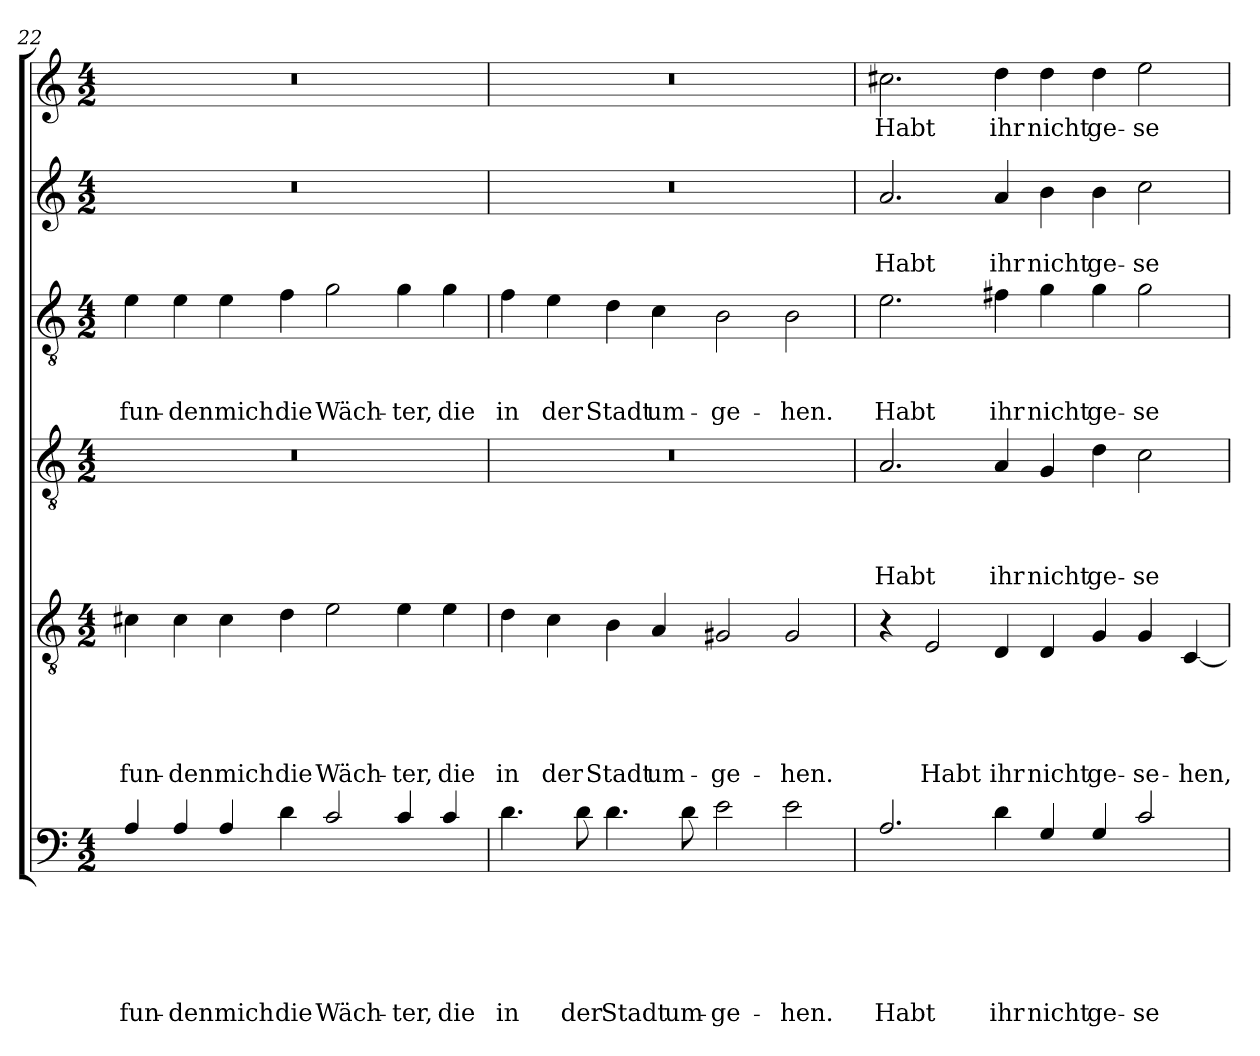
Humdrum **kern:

**kern	**text	**text	**text	**text	**text	**text	**kern	**text	**text	**text	**text	**text	**kern	**text	**text	**text	**text	**kern	**text	**text	**text	**kern	**text	**text	**kern	**text
*part6	*part6	*part6	*part6	*part6	*part6	*part6	*part5	*part5	*part5	*part5	*part5	*part5	*part4	*part4	*part4	*part4	*part4	*part3	*part3	*part3	*part3	*part2	*part2	*part2	*part1	*part1
*staff6	*staff6	*staff6	*staff6	*staff6	*staff6	*staff6	*staff5	*staff5	*staff5	*staff5	*staff5	*staff5	*staff4	*staff4	*staff4	*staff4	*staff4	*staff3	*staff3	*staff3	*staff3	*staff2	*staff2	*staff2	*staff1	*staff1
*clefF4	*	*	*	*	*	*	*clefGv2	*	*	*	*	*	*clefGv2	*	*	*	*	*clefGv2	*	*	*	*clefG2	*	*	*clefG2	*
*ITrd8c14	*	*	*	*	*	*	*	*	*	*	*	*	*	*	*	*	*	*	*	*	*	*	*	*	*	*
*k[]	*	*	*	*	*	*	*k[]	*	*	*	*	*	*k[]	*	*	*	*	*k[]	*	*	*	*k[]	*	*	*k[]	*
*C:	*	*	*	*	*	*	*C:	*	*	*	*	*	*C:	*	*	*	*	*C:	*	*	*	*C:	*	*	*C:	*
*M4/2	*	*	*	*	*	*	*M4/2	*	*	*	*	*	*M4/2	*	*	*	*	*M4/2	*	*	*	*M4/2	*	*	*M4/2	*
=22	=22	=22	=22	=22	=22	=22	=22	=22	=22	=22	=22	=22	=22	=22	=22	=22	=22	=22	=22	=22	=22	=22	=22	=22	=22	=22
!	!	!	!	!	!	!LO:LY:b	!	!	!	!	!	!LO:LY:b	!	!	!	!	!	!	!	!	!LO:LY:b	!	!	!	!	!
4AA/	.	.	.	.	.	fun-	4c#X\	.	.	.	.	fun-	0r	.	.	.	.	4e\	.	.	fun-	0r	.	.	0r	.
!	!	!	!	!	!	!LO:LY:b	!	!	!	!	!	!LO:LY:b	!	!	!	!	!	!	!	!	!LO:LY:b	!	!	!	!	!
4AA/	.	.	.	.	.	-den	4c#\	.	.	.	.	-den	.	.	.	.	.	4e\	.	.	-den	.	.	.	.	.
!	!	!	!	!	!	!LO:LY:b	!	!	!	!	!	!LO:LY:b	!	!	!	!	!	!	!	!	!LO:LY:b	!	!	!	!	!
4AA/	.	.	.	.	.	mich	4c#\	.	.	.	.	mich	.	.	.	.	.	4e\	.	.	mich	.	.	.	.	.
!	!	!	!	!	!	!LO:LY:b	!	!	!	!	!	!LO:LY:b	!	!	!	!	!	!	!	!	!LO:LY:b	!	!	!	!	!
4D\	.	.	.	.	.	die	4d\	.	.	.	.	die	.	.	.	.	.	4f\	.	.	die	.	.	.	.	.
!	!	!	!	!	!	!LO:LY:b	!	!	!	!	!	!LO:LY:b	!	!	!	!	!	!	!	!	!LO:LY:b	!	!	!	!	!
2C/	.	.	.	.	.	Wäch-	2e\	.	.	.	.	Wäch-	.	.	.	.	.	2g\	.	.	Wäch-	.	.	.	.	.
!	!	!	!	!	!	!LO:LY:b	!	!	!	!	!	!LO:LY:b	!	!	!	!	!	!	!	!	!LO:LY:b	!	!	!	!	!
4C/	.	.	.	.	.	-ter,	4e\	.	.	.	.	-ter,	.	.	.	.	.	4g\	.	.	-ter,	.	.	.	.	.
!	!	!	!	!	!	!LO:LY:b	!	!	!	!	!	!LO:LY:b	!	!	!	!	!	!	!	!	!LO:LY:b	!	!	!	!	!
4C/	.	.	.	.	.	die	4e\	.	.	.	.	die	.	.	.	.	.	4g\	.	.	die	.	.	.	.	.
!!LO:PB:g=z
=23	=23	=23	=23	=23	=23	=23	=23	=23	=23	=23	=23	=23	=23	=23	=23	=23	=23	=23	=23	=23	=23	=23	=23	=23	=23	=23
!	!	!	!	!	!	!LO:LY:b	!	!	!	!	!	!LO:LY:b	!	!	!	!	!	!	!	!	!LO:LY:b	!	!	!	!	!
4.D\	.	.	.	.	.	in	4d\	.	.	.	.	in	0r	.	.	.	.	4f\	.	.	in	0r	.	.	0r	.
!	!	!	!	!	!	!	!	!	!	!	!	!LO:LY:b	!	!	!	!	!	!	!	!	!LO:LY:b	!	!	!	!	!
.	.	.	.	.	.	.	4c\	.	.	.	.	der	.	.	.	.	.	4e\	.	.	der	.	.	.	.	.
!	!	!	!	!	!	!LO:LY:b	!	!	!	!	!	!	!	!	!	!	!	!	!	!	!	!	!	!	!	!
8D\	.	.	.	.	.	der	.	.	.	.	.	.	.	.	.	.	.	.	.	.	.	.	.	.	.	.
!	!	!	!	!	!	!LO:LY:b	!	!	!	!	!	!LO:LY:b	!	!	!	!	!	!	!	!	!LO:LY:b	!	!	!	!	!
4.D\	.	.	.	.	.	Stadt	4B\	.	.	.	.	Stadt	.	.	.	.	.	4d\	.	.	Stadt	.	.	.	.	.
!	!	!	!	!	!	!	!	!	!	!	!	!LO:LY:b	!	!	!	!	!	!	!	!	!LO:LY:b	!	!	!	!	!
.	.	.	.	.	.	.	4A/	.	.	.	.	um-	.	.	.	.	.	4c\	.	.	um-	.	.	.	.	.
!	!	!	!	!	!	!LO:LY:b	!	!	!	!	!	!	!	!	!	!	!	!	!	!	!	!	!	!	!	!
8D\	.	.	.	.	.	um-	.	.	.	.	.	.	.	.	.	.	.	.	.	.	.	.	.	.	.	.
!	!	!	!	!	!	!LO:LY:b	!	!	!	!	!	!LO:LY:b	!	!	!	!	!	!	!	!	!LO:LY:b	!	!	!	!	!
2E\	.	.	.	.	.	-ge-	2G#X/	.	.	.	.	-ge-	.	.	.	.	.	2B\	.	.	-ge-	.	.	.	.	.
!	!	!	!	!	!	!LO:LY:b	!	!	!	!	!	!LO:LY:b	!	!	!	!	!	!	!	!	!LO:LY:b	!	!	!	!	!
2E\	.	.	.	.	.	-hen.	2G#/	.	.	.	.	-hen.	.	.	.	.	.	2B\	.	.	-hen.	.	.	.	.	.
=24	=24	=24	=24	=24	=24	=24	=24	=24	=24	=24	=24	=24	=24	=24	=24	=24	=24	=24	=24	=24	=24	=24	=24	=24	=24	=24
!	!	!	!	!	!	!LO:LY:b	!	!	!	!	!	!	!	!	!	!	!LO:LY:b	!	!	!	!LO:LY:b	!	!	!LO:LY:b	!	!LO:LY:b
2.AA/	.	.	.	.	.	Habt	4r	.	.	.	.	.	2.A/	.	.	.	Habt	2.e\	.	.	Habt	2.a/	.	Habt	2.cc#X\	Habt
!	!	!	!	!	!	!	!	!	!	!	!	!LO:LY:b	!	!	!	!	!	!	!	!	!	!	!	!	!	!
.	.	.	.	.	.	.	2E/	.	.	.	.	Habt	.	.	.	.	.	.	.	.	.	.	.	.	.	.
!	!	!	!	!	!	!LO:LY:b	!	!	!	!	!	!LO:LY:b	!	!	!	!	!LO:LY:b	!	!	!	!LO:LY:b	!	!	!LO:LY:b	!	!LO:LY:b
4D\	.	.	.	.	.	ihr	4D/	.	.	.	.	ihr	4A/	.	.	.	ihr	4f#X\	.	.	ihr	4a/	.	ihr	4dd\	ihr
!	!	!	!	!	!	!LO:LY:b	!	!	!	!	!	!LO:LY:b	!	!	!	!	!LO:LY:b	!	!	!	!LO:LY:b	!	!	!LO:LY:b	!	!LO:LY:b
4GG/	.	.	.	.	.	nicht	4D/	.	.	.	.	nicht	4G/	.	.	.	nicht	4g\	.	.	nicht	4b\	.	nicht	4dd\	nicht
!	!	!	!	!	!	!LO:LY:b	!	!	!	!	!	!LO:LY:b	!	!	!	!	!LO:LY:b	!	!	!	!LO:LY:b	!	!	!LO:LY:b	!	!LO:LY:b
4GG/	.	.	.	.	.	ge-	4G/	.	.	.	.	ge-	4d\	.	.	.	ge-	4g\	.	.	ge-	4b\	.	ge-	4dd\	ge-
!	!	!	!	!	!	!LO:LY:b	!	!	!	!	!	!LO:LY:b	!	!	!	!	!LO:LY:b	!	!	!	!LO:LY:b	!	!	!LO:LY:b	!	!LO:LY:b
2C/	.	.	.	.	.	-se-	4G/	.	.	.	.	-se-	2c\	.	.	.	-se-	2g\	.	.	-se-	2cc\	.	-se-	2ee\	-se-
!	!	!	!	!	!	!	!	!	!	!	!	!LO:LY:b	!	!	!	!	!	!	!	!	!	!	!	!	!	!
.	.	.	.	.	.	.	[4C/	.	.	.	.	-hen,	.	.	.	.	.	.	.	.	.	.	.	.	.	.
=	=	=	=	=	=	=	=	=	=	=	=	=	=	=	=	=	=	=	=	=	=	=	=	=	=	=
*-	*-	*-	*-	*-	*-	*-	*-	*-	*-	*-	*-	*-	*-	*-	*-	*-	*-	*-	*-	*-	*-	*-	*-	*-	*-	*-
